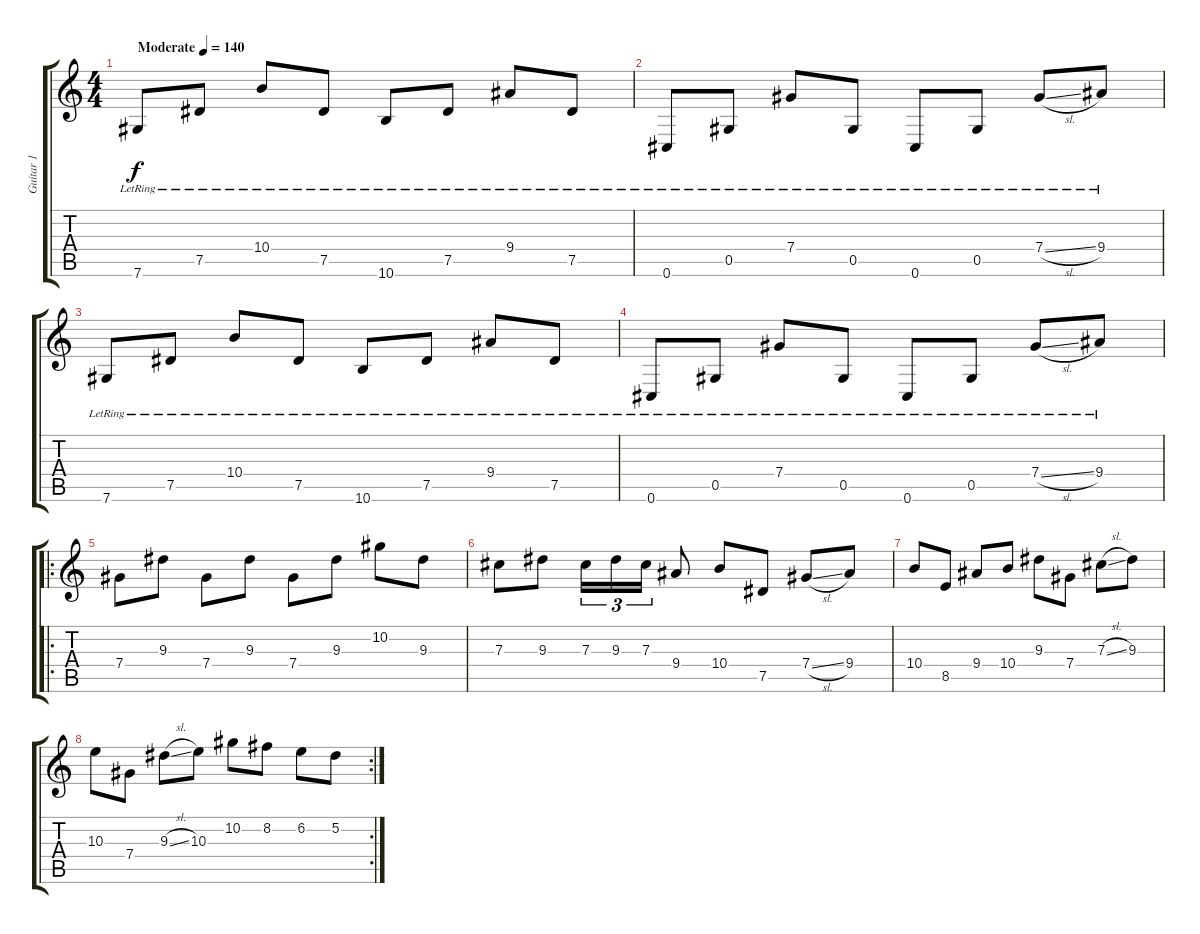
\track ("Guitar 1" "Guitar 1") {instrument distortionguitar}
\staff {score tabs}
\tuning (Eb4 Bb3 Gb3 Db3 Ab2 Db2) {hide}
\ts (4 4)
\tempo (140 "Moderate")
\clef g2
\ks c
7.6{lr}.8{dy f instrument acousticguitarsteel} 7.5{lr}.8 10.4{lr}.8 7.5{lr}.8 10.6{lr}.8 7.5{lr}.8 9.4{lr}.8 7.5{lr}.8 |
0.6{lr}.8 0.5{lr}.8 7.4{lr}.8 0.5{lr}.8 0.6{lr}.8 0.5{lr}.8 7.4{sl lr}.8 9.4{lr}.8 |
7.6{lr}.8{instrument acousticguitarsteel} 7.5{lr}.8 10.4{lr}.8 7.5{lr}.8 10.6{lr}.8 7.5{lr}.8 9.4{lr}.8 7.5{lr}.8 |
0.6{lr}.8 0.5{lr}.8 7.4{lr}.8 0.5{lr}.8 0.6{lr}.8 0.5{lr}.8 7.4{sl lr}.8 9.4{lr}.8 |
\ro
7.4.8{instrument distortionguitar} 9.3.8 7.4.8 9.3.8 7.4.8 9.3.8 10.2.8 9.3.8 |
7.3.8 9.3.8 7.3.16{tu (3 2)} 9.3.16{tu (3 2)} 7.3.16{tu (3 2)} 9.4.8 10.4.8 7.5.8 7.4{sl}.8 9.4.8 |
10.4.8 8.5.8 9.4.8 10.4.8 9.3.8 7.4.8 7.3{sl}.8 9.3.8 |
\rc 2
10.3.8 7.4.8 9.3{sl}.8 10.3.8 10.2.8 8.2.8 6.2.8 5.2.8
